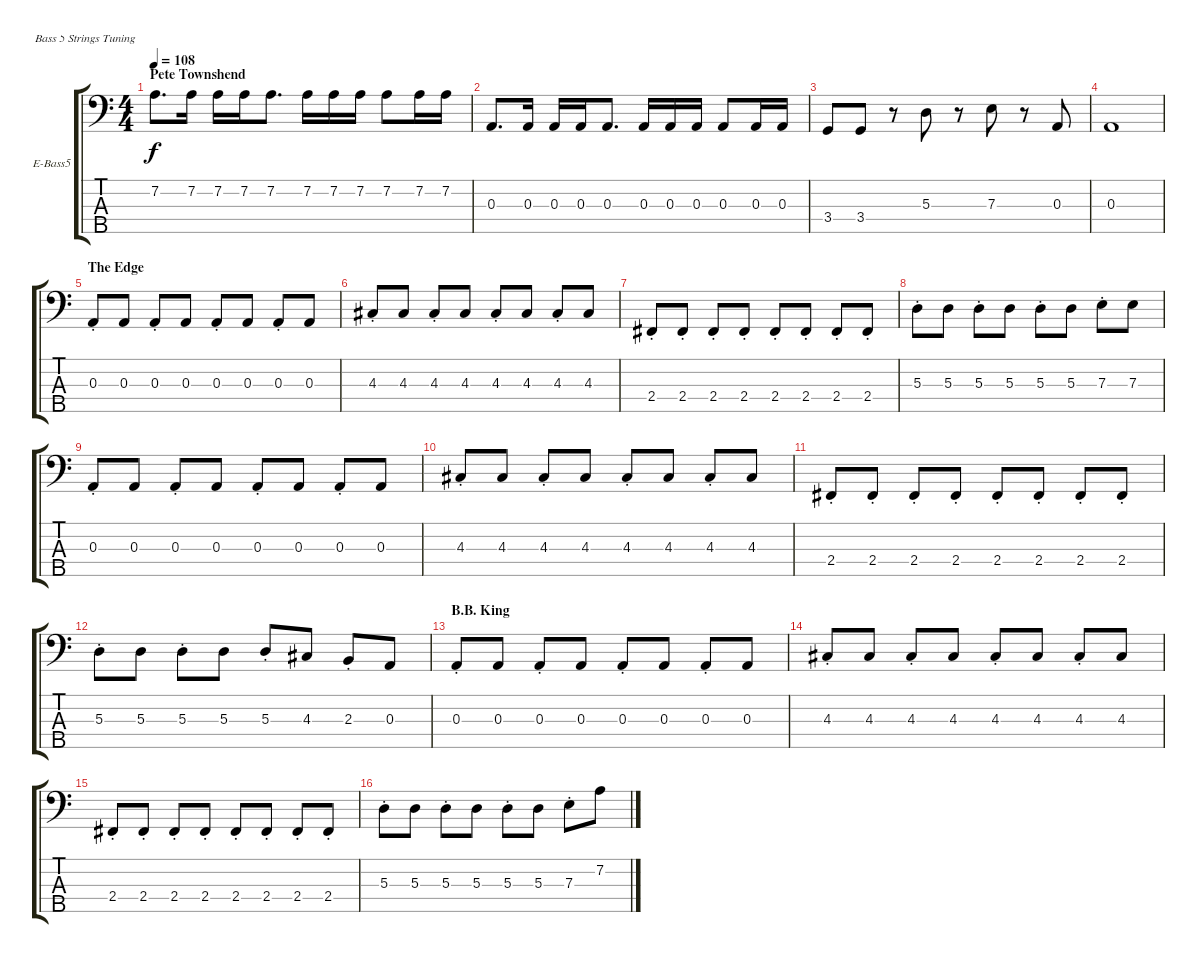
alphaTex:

\defaultSystemsLayout 4
\bracketExtendMode groupsimilarinstruments
\firstSystemTrackNameOrientation horizontal
\otherSystemsTrackNameOrientation horizontal
\track ("Bass" "E-Bass5") {instrument electricbassfinger}
\staff {score tabs}
\tuning (G2 D2 A1 E1 B0)
\ts (4 4)
\section ("" "Pete Townshend")
\tempo 108
\clef f4
\scale
0.333333
\ks c
7.2.8{d dy f} 7.2.16 7.2.16 7.2.16 7.2.8{d} 7.2.16 7.2.16 7.2.16 7.2.8 7.2.16 7.2.16 |
\scale
0.333333 0.3.8{d} 0.3.16 0.3.16 0.3.16 0.3.8{d} 0.3.16 0.3.16 0.3.16 0.3.8 0.3.16 0.3.16 |
\scale
0.333333 3.4.8 3.4.8 r.8 5.3.8 r.8 7.3.8 r.8 0.3.8 |
\scale
0.333333 0.3.1 |
\section ("" "The Edge")
\scale
0.333333 0.3{st}.8 0.3.8 0.3{st}.8 0.3.8 0.3{st}.8 0.3.8 0.3{st}.8 0.3.8 |
\scale
0.333333 4.3{st}.8 4.3.8 4.3{st}.8 4.3.8 4.3{st}.8 4.3.8 4.3{st}.8 4.3.8 |
\scale
0.333333 2.4{st}.8 2.4{st}.8 2.4{st}.8 2.4{st}.8 2.4{st}.8 2.4{st}.8 2.4{st}.8 2.4{st}.8 |
\scale
0.333333 5.3{st}.8 5.3.8 5.3{st}.8 5.3.8 5.3{st}.8 5.3.8 7.3{st}.8 7.3.8 |
\scale
0.333333 0.3{st}.8 0.3.8 0.3{st}.8 0.3.8 0.3{st}.8 0.3.8 0.3{st}.8 0.3.8 |
\scale
0.333333 4.3{st}.8 4.3.8 4.3{st}.8 4.3.8 4.3{st}.8 4.3.8 4.3{st}.8 4.3.8 |
\scale
0.333333 2.4{st}.8 2.4{st}.8 2.4{st}.8 2.4{st}.8 2.4{st}.8 2.4{st}.8 2.4{st}.8 2.4{st}.8 |
\scale
0.333333 5.3{st}.8 5.3.8 5.3{st}.8 5.3.8 5.3{st}.8 4.3.8 2.3{st}.8 0.3.8 |
\section ("" "B.B. King")
\scale
0.333333 0.3{st}.8 0.3.8 0.3{st}.8 0.3.8 0.3{st}.8 0.3.8 0.3{st}.8 0.3.8 |
\scale
0.333333 4.3{st}.8 4.3.8 4.3{st}.8 4.3.8 4.3{st}.8 4.3.8 4.3{st}.8 4.3.8 |
\scale
0.333333 2.4{st}.8 2.4{st}.8 2.4{st}.8 2.4{st}.8 2.4{st}.8 2.4{st}.8 2.4{st}.8 2.4{st}.8 |
\scale
0.333333 5.3{st}.8 5.3.8 5.3{st}.8 5.3.8 5.3{st}.8 5.3.8 7.3{st}.8 7.2.8
